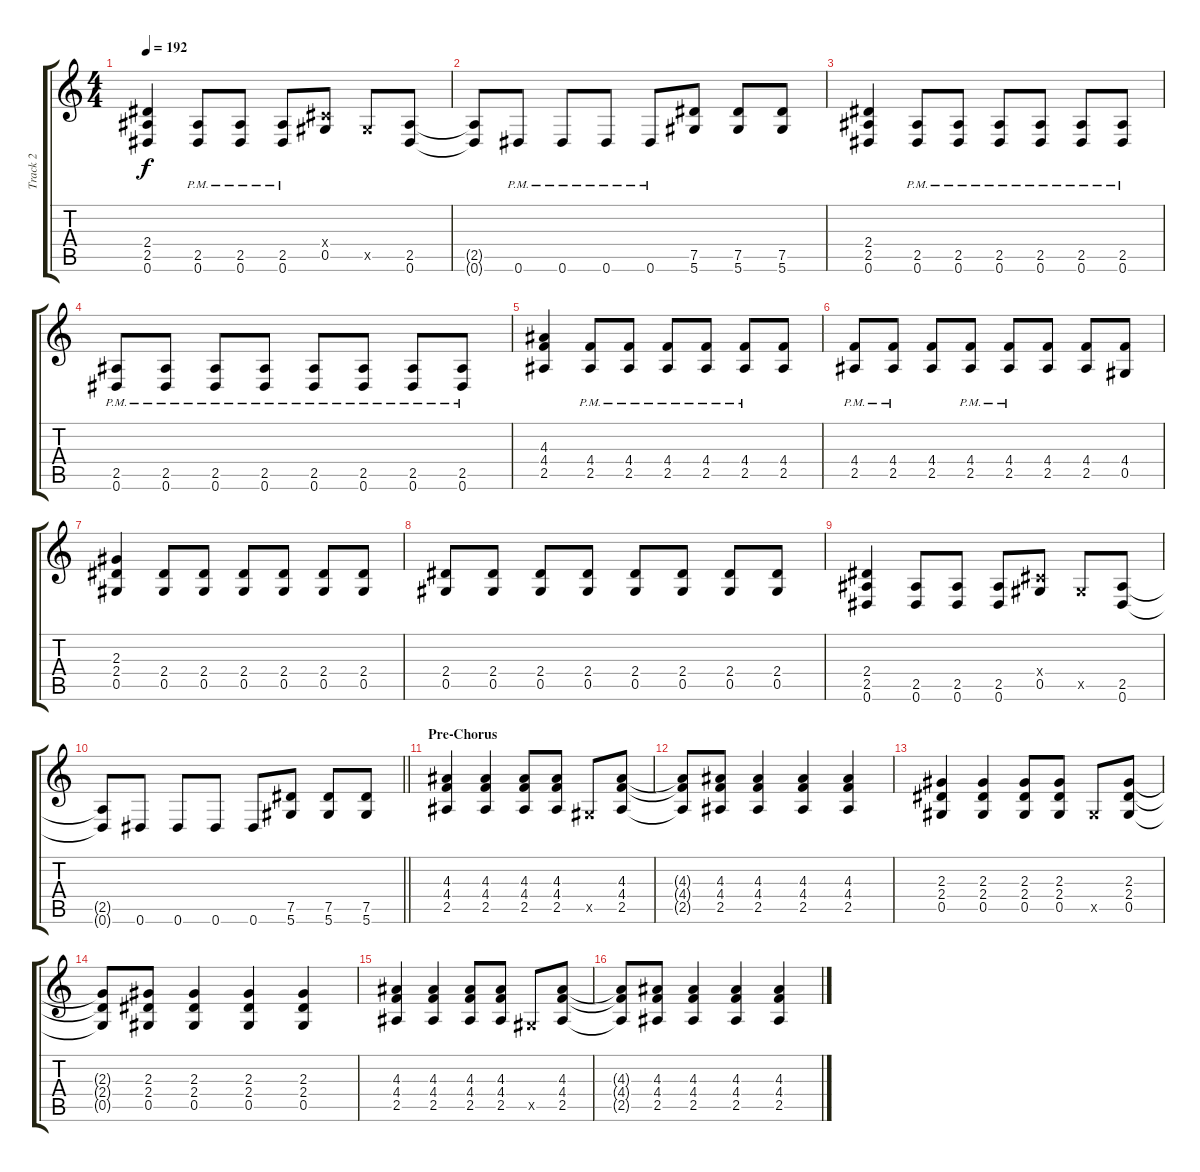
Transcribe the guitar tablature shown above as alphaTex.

\track ("Track 2" "Track 2") {instrument distortionguitar}
\staff {score tabs}
\tuning (Eb4 Bb3 Gb3 Db3 Ab2 Eb2) {hide}
\ts (4 4)
\tempo 192
\clef g2
\ks c
(2.4 2.5 0.6).4{dy f} (2.5{pm} 0.6{pm}).8 (2.5{pm} 0.6{pm}).8 (2.5{pm} 0.6{pm}).8 (0.4{x} 0.5).8 0.5{x}.8 (2.5 0.6).8 |
(2.5{t} 0.6{t}).8 0.6{pm}.8 0.6{pm}.8 0.6{pm}.8 0.6{pm}.8 (7.5 5.6).8 (7.5 5.6).8 (7.5 5.6).8 |
(2.4 2.5 0.6).4 (2.5{pm} 0.6{pm}).8 (2.5{pm} 0.6{pm}).8 (2.5{pm} 0.6{pm}).8 (2.5{pm} 0.6{pm}).8 (2.5{pm} 0.6{pm}).8 (2.5{pm} 0.6{pm}).8 |
(2.5{pm} 0.6{pm}).8 (2.5{pm} 0.6{pm}).8 (2.5{pm} 0.6{pm}).8 (2.5{pm} 0.6{pm}).8 (2.5{pm} 0.6{pm}).8 (2.5{pm} 0.6{pm}).8 (2.5{pm} 0.6{pm}).8 (2.5{pm} 0.6{pm}).8 |
(4.3 4.4 2.5).4 (4.4{pm} 2.5{pm}).8 (4.4{pm} 2.5{pm}).8 (4.4{pm} 2.5{pm}).8 (4.4{pm} 2.5{pm}).8 (4.4{pm} 2.5{pm}).8 (4.4 2.5).8 |
(4.4{pm} 2.5{pm}).8 (4.4{pm} 2.5{pm}).8 (4.4 2.5).8 (4.4{pm} 2.5{pm}).8 (4.4{pm} 2.5{pm}).8 (4.4 2.5).8 (4.4 2.5).8 (4.4 0.5).8 |
(2.3 2.4 0.5).4 (2.4 0.5).8 (2.4 0.5).8 (2.4 0.5).8 (2.4 0.5).8 (2.4 0.5).8 (2.4 0.5).8 |
(2.4 0.5).8 (2.4 0.5).8 (2.4 0.5).8 (2.4 0.5).8 (2.4 0.5).8 (2.4 0.5).8 (2.4 0.5).8 (2.4 0.5).8 |
(2.4 2.5 0.6).4 (2.5 0.6).8 (2.5 0.6).8 (2.5 0.6).8 (0.4{x} 0.5).8 0.5{x}.8 (2.5 0.6).8 |
\barLineRight lightlight
(2.5{t} 0.6{t}).8 0.6.8 0.6.8 0.6.8 0.6.8 (7.5 5.6).8 (7.5 5.6).8 (7.5 5.6).8 |
\section ("" "Pre-Chorus")
(4.3 4.4 2.5).4 (4.3 4.4 2.5).4 (4.3 4.4 2.5).8 (4.3 4.4 2.5).8 0.5{x}.8 (4.3 4.4 2.5).8 |
(4.3{t} 4.4{t} 2.5{t}).8 (4.3 4.4 2.5).8 (4.3 4.4 2.5).4 (4.3 4.4 2.5).4 (4.3 4.4 2.5).4 |
(2.3 2.4 0.5).4 (2.3 2.4 0.5).4 (2.3 2.4 0.5).8 (2.3 2.4 0.5).8 0.5{x}.8 (2.3 2.4 0.5).8 |
(2.3{t} 2.4{t} 0.5{t}).8 (2.3 2.4 0.5).8 (2.3 2.4 0.5).4 (2.3 2.4 0.5).4 (2.3 2.4 0.5).4 |
(4.3 4.4 2.5).4 (4.3 4.4 2.5).4 (4.3 4.4 2.5).8 (4.3 4.4 2.5).8 0.5{x}.8 (4.3 4.4 2.5).8 |
(4.3{t} 4.4{t} 2.5{t}).8 (4.3 4.4 2.5).8 (4.3 4.4 2.5).4 (4.3 4.4 2.5).4 (4.3 4.4 2.5).4
